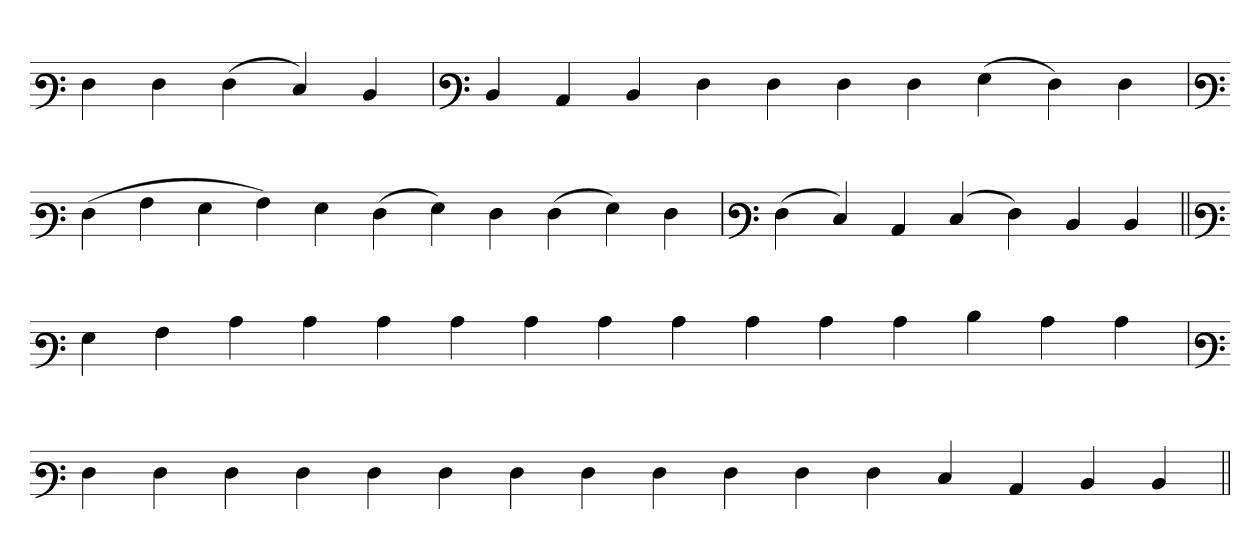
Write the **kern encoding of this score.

**kern
*part1
*staff1
*clefF3
=
4F
4F
(4F
4E)
4D
=`
*clefF3
4D
4C
4D
4F
4F
4F
4F
(4G
4F)
4F
='
*clefF3
(4F
4A
4G
4A)
4G
(4F
4G)
4F
(4F
4G)
4F
=`
*clefF3
(4F
4E)
4C
(4E
4F)
4D
4D
=||
*clefF3
4G
4A
4c
4c
4c
4c
4c
4c
4c
4c
4c
4c
4d
4c
4c
=
*clefF3
4F
4F
4F
4F
4F
4F
4F
4F
4F
4F
4F
4F
4E
4C
4D
4D
=||
*-
